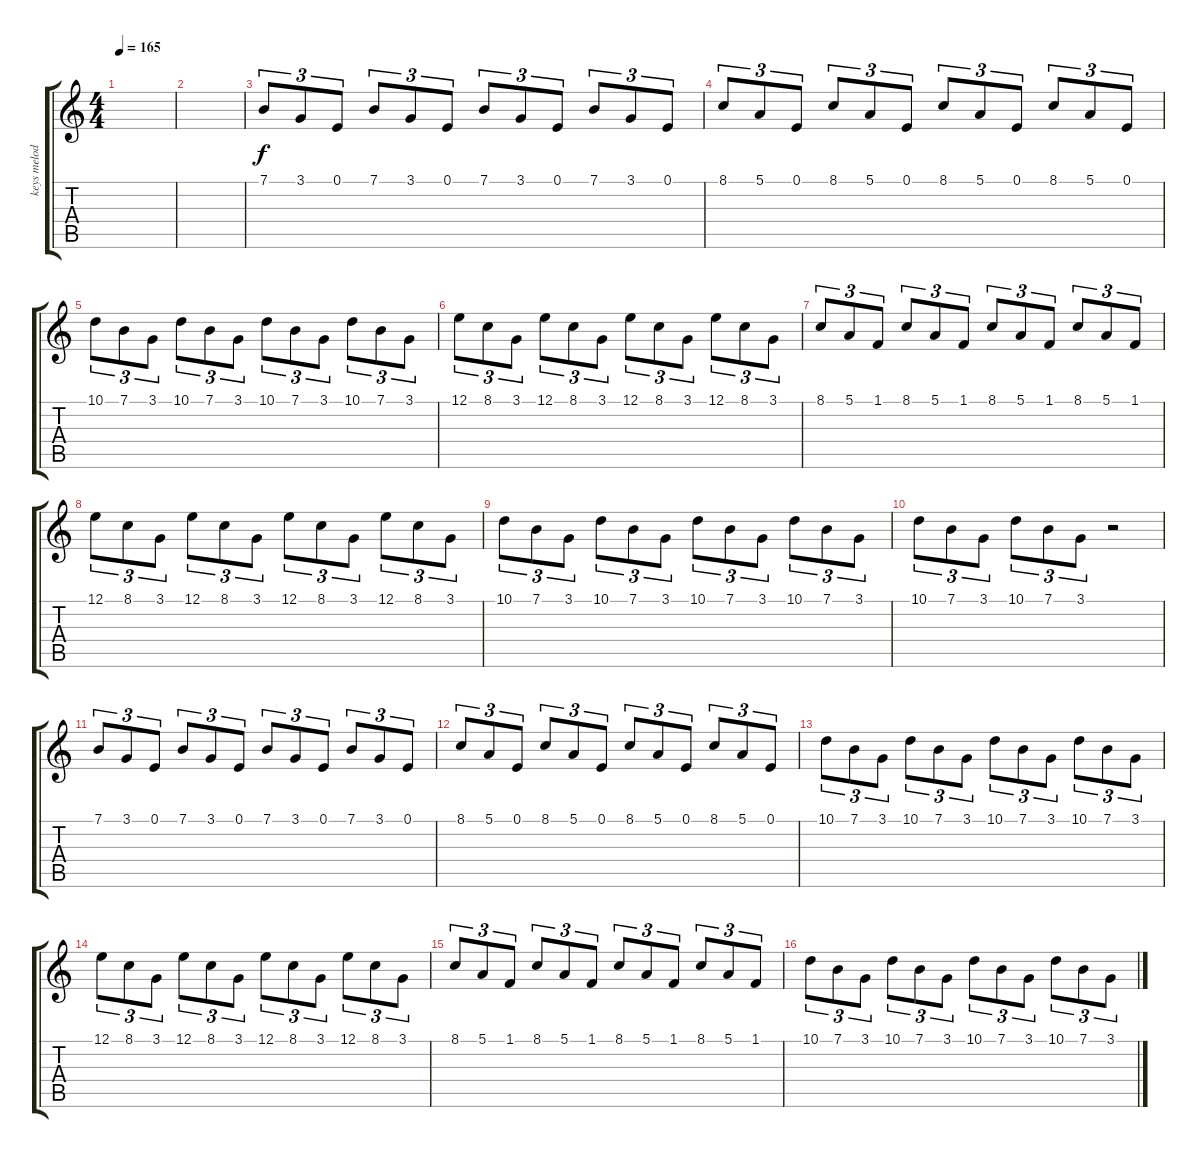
\track ("keys melody" "keys melod") {instrument musicbox}
\staff {score tabs}
\tuning (E4 B3 G3 D3 A2 E2) {hide}
\ts (4 4)
\tempo 165
\clef g2
\ks aminor
|
|
7.1.8{tu (3 2)} 3.1.8{tu (3 2)} 0.1.8{tu (3 2)} 7.1.8{tu (3 2)} 3.1.8{tu (3 2)} 0.1.8{tu (3 2)} 7.1.8{tu (3 2)} 3.1.8{tu (3 2)} 0.1.8{tu (3 2)} 7.1.8{tu (3 2)} 3.1.8{tu (3 2)} 0.1.8{tu (3 2)} |
8.1.8{tu (3 2)} 5.1.8{tu (3 2)} 0.1.8{tu (3 2)} 8.1.8{tu (3 2)} 5.1.8{tu (3 2)} 0.1.8{tu (3 2)} 8.1.8{tu (3 2)} 5.1.8{tu (3 2)} 0.1.8{tu (3 2)} 8.1.8{tu (3 2)} 5.1.8{tu (3 2)} 0.1.8{tu (3 2)} |
10.1.8{tu (3 2)} 7.1.8{tu (3 2)} 3.1.8{tu (3 2)} 10.1.8{tu (3 2)} 7.1.8{tu (3 2)} 3.1.8{tu (3 2)} 10.1.8{tu (3 2)} 7.1.8{tu (3 2)} 3.1.8{tu (3 2)} 10.1.8{tu (3 2)} 7.1.8{tu (3 2)} 3.1.8{tu (3 2)} |
12.1.8{tu (3 2)} 8.1.8{tu (3 2)} 3.1.8{tu (3 2)} 12.1.8{tu (3 2)} 8.1.8{tu (3 2)} 3.1.8{tu (3 2)} 12.1.8{tu (3 2)} 8.1.8{tu (3 2)} 3.1.8{tu (3 2)} 12.1.8{tu (3 2)} 8.1.8{tu (3 2)} 3.1.8{tu (3 2)} |
8.1.8{tu (3 2)} 5.1.8{tu (3 2)} 1.1.8{tu (3 2)} 8.1.8{tu (3 2)} 5.1.8{tu (3 2)} 1.1.8{tu (3 2)} 8.1.8{tu (3 2)} 5.1.8{tu (3 2)} 1.1.8{tu (3 2)} 8.1.8{tu (3 2)} 5.1.8{tu (3 2)} 1.1.8{tu (3 2)} |
12.1.8{tu (3 2)} 8.1.8{tu (3 2)} 3.1.8{tu (3 2)} 12.1.8{tu (3 2)} 8.1.8{tu (3 2)} 3.1.8{tu (3 2)} 12.1.8{tu (3 2)} 8.1.8{tu (3 2)} 3.1.8{tu (3 2)} 12.1.8{tu (3 2)} 8.1.8{tu (3 2)} 3.1.8{tu (3 2)} |
10.1.8{tu (3 2)} 7.1.8{tu (3 2)} 3.1.8{tu (3 2)} 10.1.8{tu (3 2)} 7.1.8{tu (3 2)} 3.1.8{tu (3 2)} 10.1.8{tu (3 2)} 7.1.8{tu (3 2)} 3.1.8{tu (3 2)} 10.1.8{tu (3 2)} 7.1.8{tu (3 2)} 3.1.8{tu (3 2)} |
10.1.8{tu (3 2)} 7.1.8{tu (3 2)} 3.1.8{tu (3 2)} 10.1.8{tu (3 2)} 7.1.8{tu (3 2)} 3.1.8{tu (3 2)} r.2 |
7.1.8{tu (3 2)} 3.1.8{tu (3 2)} 0.1.8{tu (3 2)} 7.1.8{tu (3 2)} 3.1.8{tu (3 2)} 0.1.8{tu (3 2)} 7.1.8{tu (3 2)} 3.1.8{tu (3 2)} 0.1.8{tu (3 2)} 7.1.8{tu (3 2)} 3.1.8{tu (3 2)} 0.1.8{tu (3 2)} |
8.1.8{tu (3 2)} 5.1.8{tu (3 2)} 0.1.8{tu (3 2)} 8.1.8{tu (3 2)} 5.1.8{tu (3 2)} 0.1.8{tu (3 2)} 8.1.8{tu (3 2)} 5.1.8{tu (3 2)} 0.1.8{tu (3 2)} 8.1.8{tu (3 2)} 5.1.8{tu (3 2)} 0.1.8{tu (3 2)} |
10.1.8{tu (3 2)} 7.1.8{tu (3 2)} 3.1.8{tu (3 2)} 10.1.8{tu (3 2)} 7.1.8{tu (3 2)} 3.1.8{tu (3 2)} 10.1.8{tu (3 2)} 7.1.8{tu (3 2)} 3.1.8{tu (3 2)} 10.1.8{tu (3 2)} 7.1.8{tu (3 2)} 3.1.8{tu (3 2)} |
12.1.8{tu (3 2)} 8.1.8{tu (3 2)} 3.1.8{tu (3 2)} 12.1.8{tu (3 2)} 8.1.8{tu (3 2)} 3.1.8{tu (3 2)} 12.1.8{tu (3 2)} 8.1.8{tu (3 2)} 3.1.8{tu (3 2)} 12.1.8{tu (3 2)} 8.1.8{tu (3 2)} 3.1.8{tu (3 2)} |
8.1.8{tu (3 2)} 5.1.8{tu (3 2)} 1.1.8{tu (3 2)} 8.1.8{tu (3 2)} 5.1.8{tu (3 2)} 1.1.8{tu (3 2)} 8.1.8{tu (3 2)} 5.1.8{tu (3 2)} 1.1.8{tu (3 2)} 8.1.8{tu (3 2)} 5.1.8{tu (3 2)} 1.1.8{tu (3 2)} |
10.1.8{tu (3 2)} 7.1.8{tu (3 2)} 3.1.8{tu (3 2)} 10.1.8{tu (3 2)} 7.1.8{tu (3 2)} 3.1.8{tu (3 2)} 10.1.8{tu (3 2)} 7.1.8{tu (3 2)} 3.1.8{tu (3 2)} 10.1.8{tu (3 2)} 7.1.8{tu (3 2)} 3.1.8{tu (3 2)}
